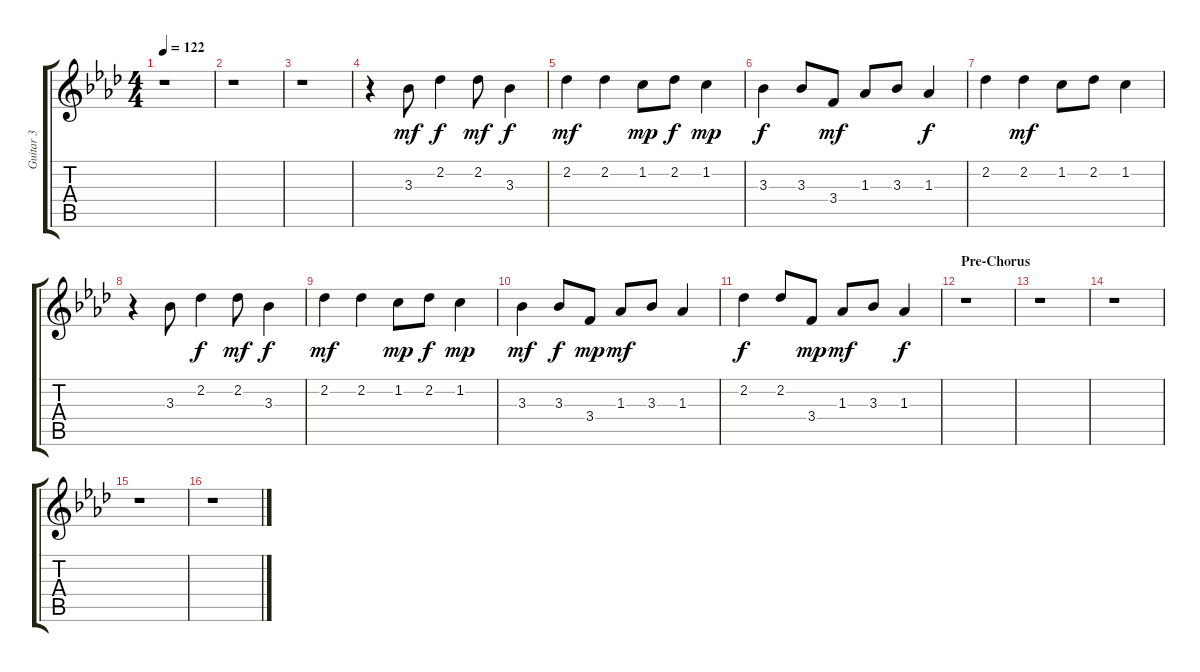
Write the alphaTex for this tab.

\track ("Guitar 3" "Guitar 3") {instrument electricguitarclean}
\staff {score tabs}
\tuning (E4 B3 G3 D3 A2 E2) {hide}
\ts (4 4)
\tempo 122
\clef g2
\ks ab
r.1{dy mf} |
r.1 |
r.1 |
r.4 3.3.8 2.2.4{dy f} 2.2.8{dy mf} 3.3.4{dy f} |
2.2.4{dy mf} 2.2.4 1.2.8{dy mp} 2.2.8{dy f} 1.2.4{dy mp} |
3.3.4{dy f} 3.3.8 3.4.8{dy mf} 1.3.8 3.3.8 1.3.4{dy f} |
2.2.4 2.2.4{dy mf} 1.2.8 2.2.8 1.2.4 |
r.4 3.3.8 2.2.4{dy f} 2.2.8{dy mf} 3.3.4{dy f} |
2.2.4{dy mf} 2.2.4 1.2.8{dy mp} 2.2.8{dy f} 1.2.4{dy mp} |
3.3.4{dy mf} 3.3.8{dy f} 3.4.8{dy mp} 1.3.8{dy mf} 3.3.8 1.3.4 |
2.2.4{dy f} 2.2.8 3.4.8{dy mp} 1.3.8{dy mf} 3.3.8 1.3.4{dy f} |
\section ("" "Pre-Chorus")
r.1 |
r.1 |
r.1 |
r.1 |
r.1
